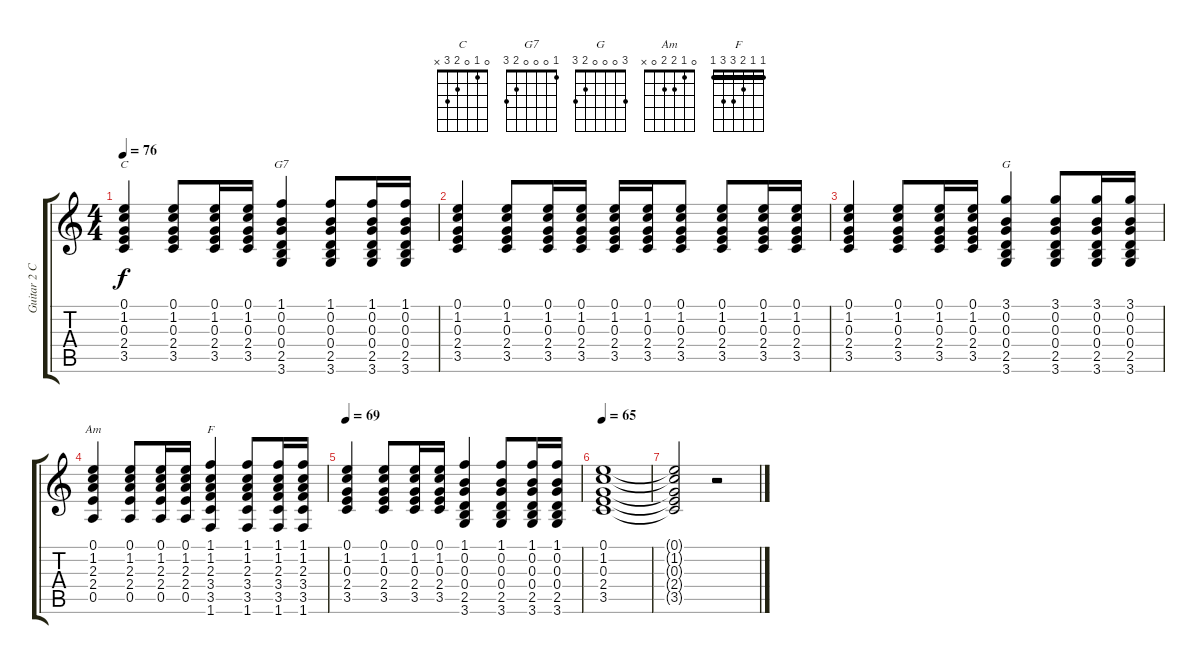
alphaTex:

\track ("Guitar 2 Chord" "Guitar 2 C") {instrument acousticguitarsteel}
\staff {score tabs}
\tuning (E4 B3 G3 D3 A2 E2) {hide}
\chord ("C" 0 1 0 2 3 x)
\chord ("G7" 1 0 0 0 2 3)
\chord ("G" 3 0 0 0 2 3)
\chord ("Am" 0 1 2 2 0 x)
\chord ("F" 1 1 2 3 3 1) {barre 1}
\ts (4 4)
\tempo 76
\clef g2
\ks c
(0.1 1.2 0.3 2.4 3.5).4{ch "C" dy f} (0.1 1.2 0.3 2.4 3.5).8 (0.1 1.2 0.3 2.4 3.5).16 (0.1 1.2 0.3 2.4 3.5).16 (1.1 0.2 0.3 0.4 2.5 3.6).4{ch "G7"} (1.1 0.2 0.3 0.4 2.5 3.6).8 (1.1 0.2 0.3 0.4 2.5 3.6).16 (1.1 0.2 0.3 0.4 2.5 3.6).16 |
(0.1 1.2 0.3 2.4 3.5).4 (0.1 1.2 0.3 2.4 3.5).8 (0.1 1.2 0.3 2.4 3.5).16 (0.1 1.2 0.3 2.4 3.5).16 (0.1 1.2 0.3 2.4 3.5).16 (0.1 1.2 0.3 2.4 3.5).16 (0.1 1.2 0.3 2.4 3.5).8 (0.1 1.2 0.3 2.4 3.5).8 (0.1 1.2 0.3 2.4 3.5).16 (0.1 1.2 0.3 2.4 3.5).16 |
(0.1 1.2 0.3 2.4 3.5).4 (0.1 1.2 0.3 2.4 3.5).8 (0.1 1.2 0.3 2.4 3.5).16 (0.1 1.2 0.3 2.4 3.5).16 (3.1 0.2 0.3 0.4 2.5 3.6).4{ch "G"} (3.1 0.2 0.3 0.4 2.5 3.6).8 (3.1 0.2 0.3 0.4 2.5 3.6).16 (3.1 0.2 0.3 0.4 2.5 3.6).16 |
(0.1 1.2 2.3 2.4 0.5).4{ch "Am"} (0.1 1.2 2.3 2.4 0.5).8 (0.1 1.2 2.3 2.4 0.5).16 (0.1 1.2 2.3 2.4 0.5).16 (1.1 1.2 2.3 3.4 3.5 1.6).4{ch "F"} (1.1 1.2 2.3 3.4 3.5 1.6).8 (1.1 1.2 2.3 3.4 3.5 1.6).16 (1.1 1.2 2.3 3.4 3.5 1.6).16 |
\tempo 69
(0.1 1.2 0.3 2.4 3.5).4 (0.1 1.2 0.3 2.4 3.5).8 (0.1 1.2 0.3 2.4 3.5).16 (0.1 1.2 0.3 2.4 3.5).16 (1.1 0.2 0.3 0.4 2.5 3.6).4 (1.1 0.2 0.3 0.4 2.5 3.6).8 (1.1 0.2 0.3 0.4 2.5 3.6).16 (1.1 0.2 0.3 0.4 2.5 3.6).16 |
\tempo 65
(0.1 1.2 0.3 2.4 3.5).1 |
(0.1{t} 1.2{t} 0.3{t} 2.4{t} 3.5{t}).2 r.2
